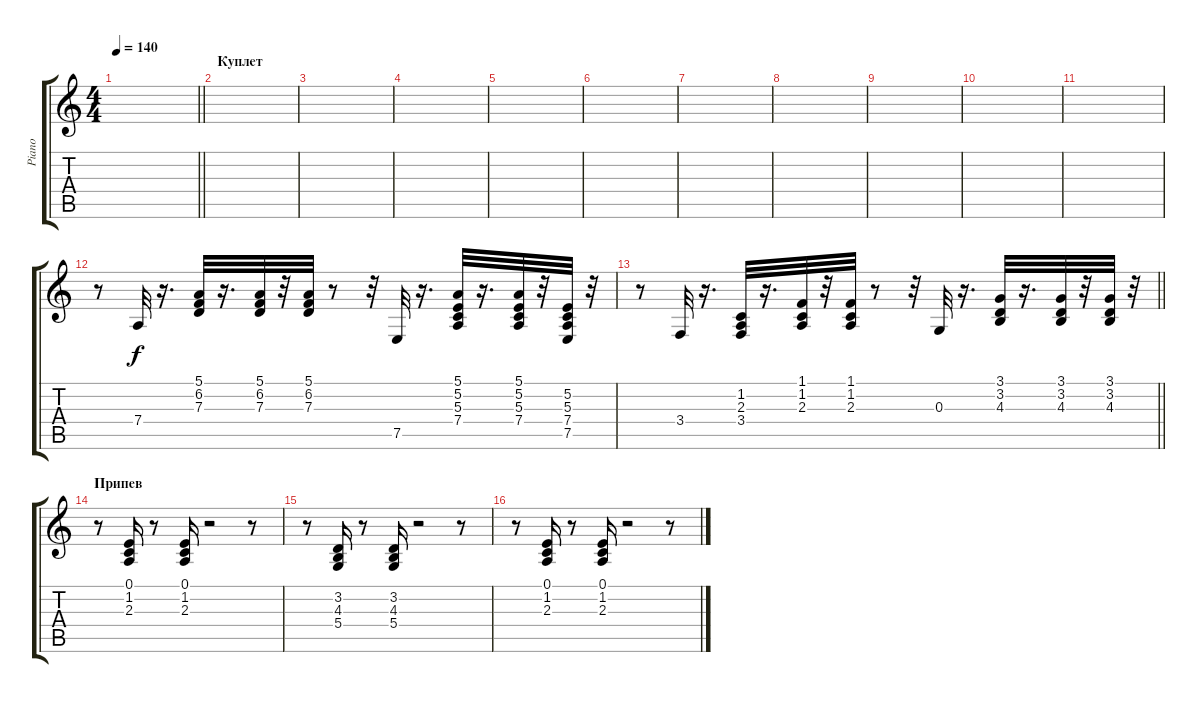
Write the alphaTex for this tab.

\track ("Piano" "Piano") {instrument electricpiano2}
\staff {score tabs}
\tuning (E4 B3 G3 D3 A2 E2) {hide}
\ts (4 4)
\tempo 140
\clef g2
\barLineRight lightlight
\ks c
|
\section ("" "Куплет")
|
|
|
|
|
|
|
|
|
|
r.8 7.4.32 r.16{d} (5.1 6.2 7.3).32 r.16{d} (5.1 6.2 7.3).32 r.32 (5.1 6.2 7.3).32 r.8 r.32 7.5.32 r.16{d} (5.1 5.2 5.3 7.4).32 r.16{d} (5.1 5.2 5.3 7.4).32 r.32 (5.2 5.3 7.4 7.5).32 r.32 |
\barLineRight lightlight
r.8 3.4.32 r.16{d} (1.2 2.3 3.4).32 r.16{d} (1.1 1.2 2.3).32 r.32 (1.1 1.2 2.3).32 r.8 r.32 0.3.32 r.16{d} (3.1 3.2 4.3).32 r.16{d} (3.1 3.2 4.3).32 r.32 (3.1 3.2 4.3).32 r.32 |
\section ("" "Припев")
r.8 (0.1 1.2 2.3).16 r.8 (0.1 1.2 2.3).16 r.2 r.8 |
r.8 (3.2 4.3 5.4).16 r.8 (3.2 4.3 5.4).16 r.2 r.8 |
r.8 (0.1 1.2 2.3).16 r.8 (0.1 1.2 2.3).16 r.2 r.8
